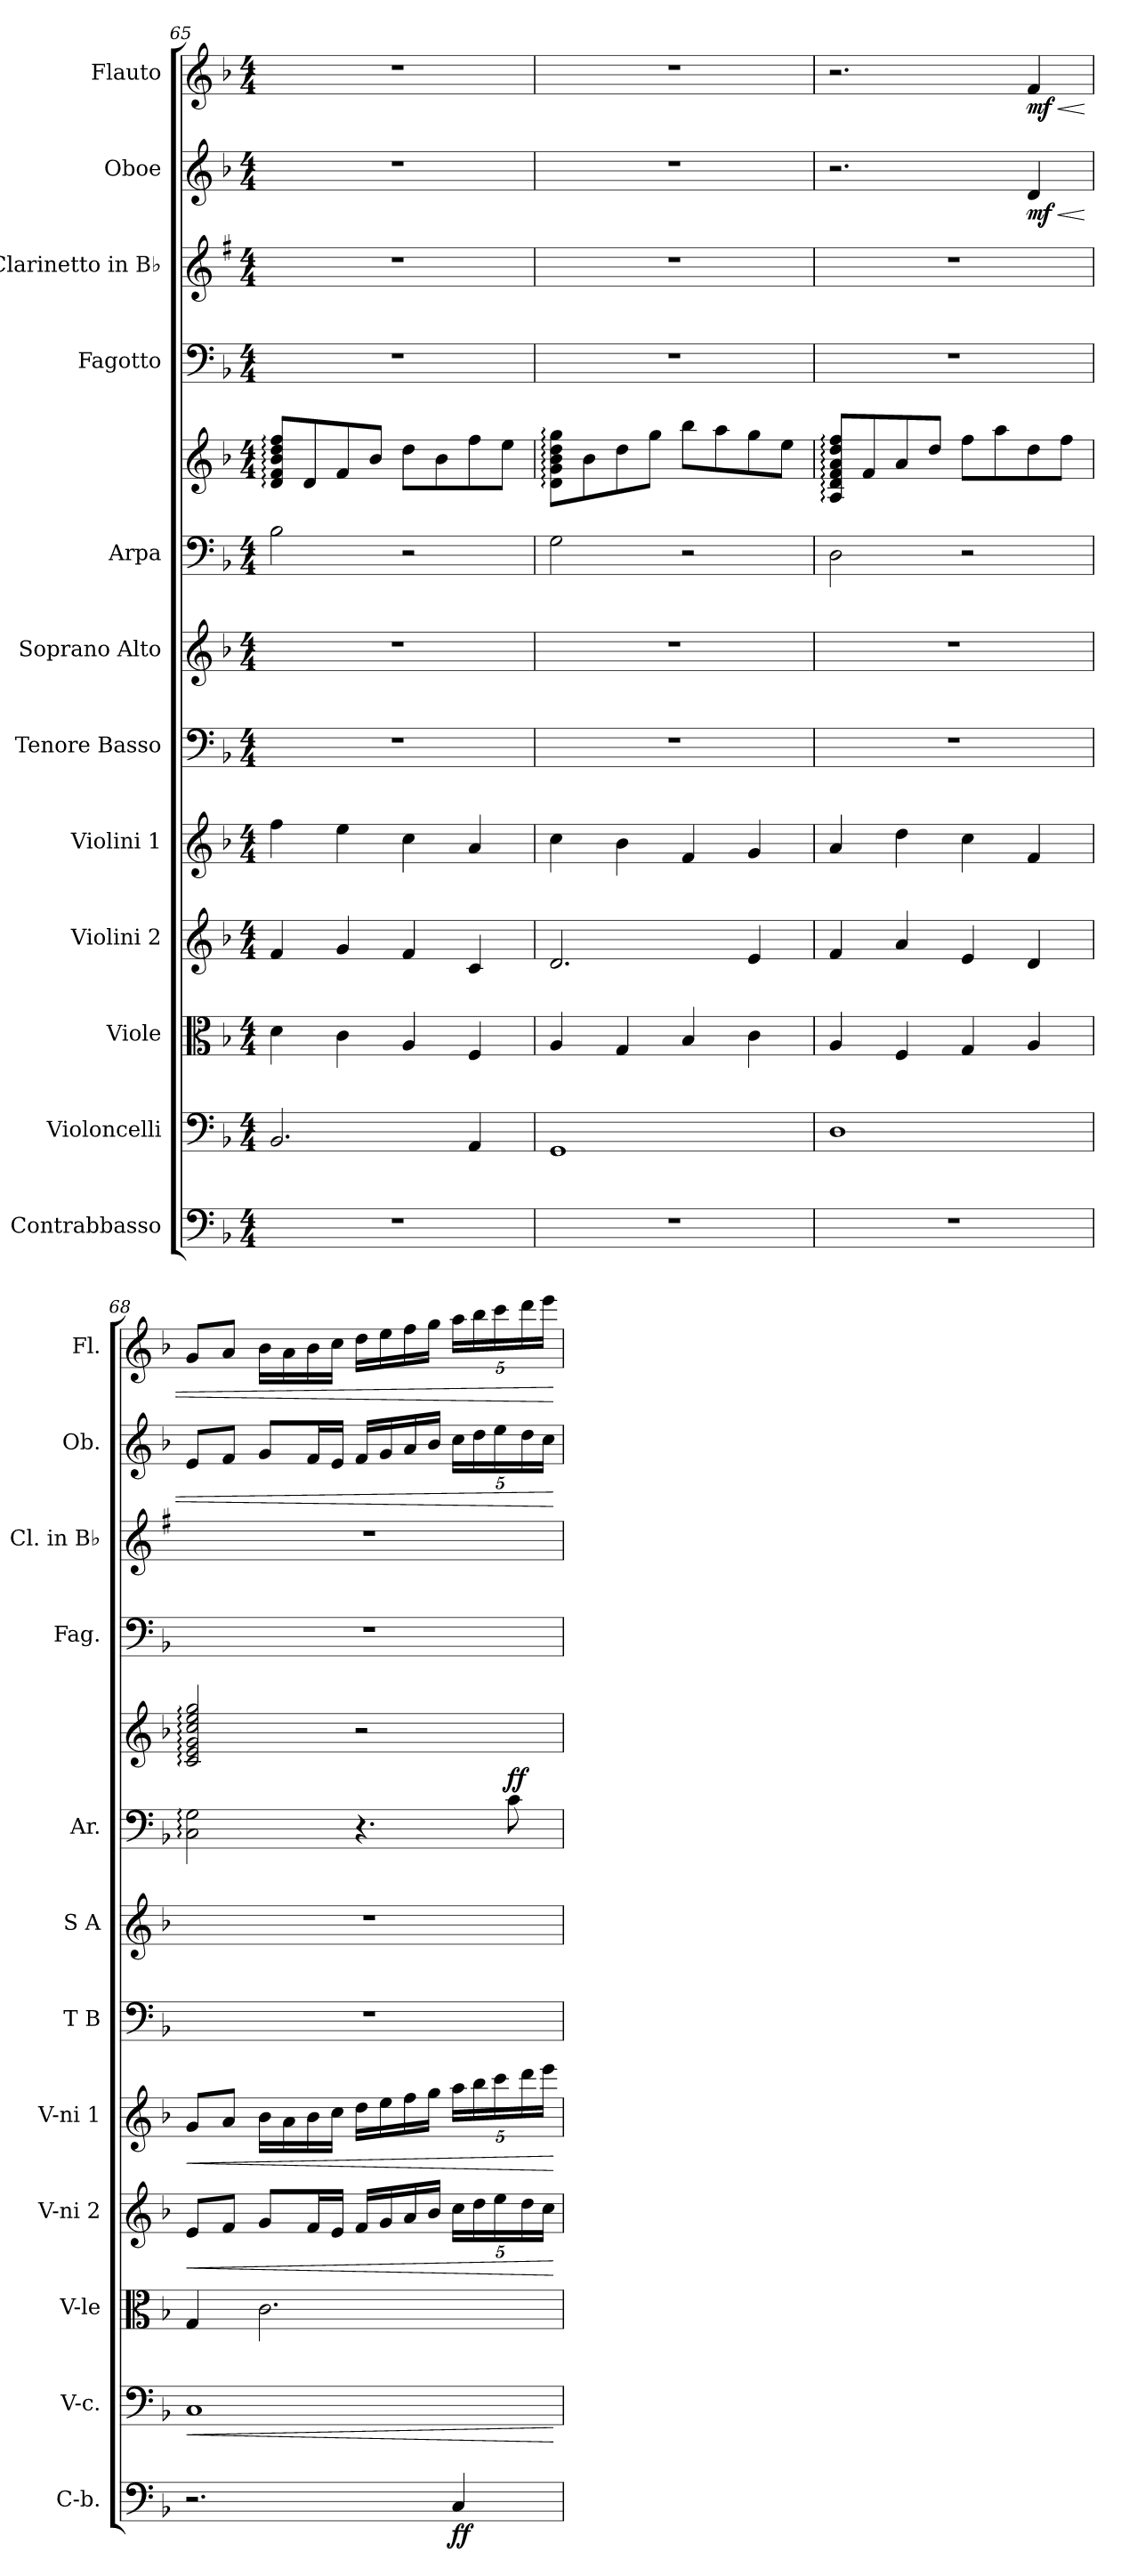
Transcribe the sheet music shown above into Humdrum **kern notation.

**kern	**dynam	**kern	**dynam	**kern	**kern	**dynam	**kern	**dynam	**kern	**kern	**kern	**kern	**dynam	**kern	**kern	**kern	**dynam	**kern	**dynam
*part12	*part12	*part11	*part11	*part10	*part9	*part9	*part8	*part8	*part7	*part6	*part5	*part5	*part5	*part4	*part3	*part2	*part2	*part1	*part1
*staff13	*staff13	*staff12	*staff12	*staff11	*staff10	*staff10	*staff9	*staff9	*staff8	*staff7	*staff6	*staff5	*staff5/6	*staff4	*staff3	*staff2	*staff2	*staff1	*staff1
*I"Contrabbasso	*	*I"Violoncelli	*	*I"Viole	*I"Violini 2	*	*I"Violini 1	*	*I"Tenore Basso	*I"Soprano Alto	*I"Arpa	*	*	*I"Fagotto	*I"Clarinetto in B♭	*I"Oboe	*	*I"Flauto	*
*I'C-b.	*	*I'V-c.	*	*I'V-le	*I'V-ni 2	*	*I'V-ni 1	*	*I'T B	*I'S A	*I'Ar.	*	*	*I'Fag.	*I'Cl. in B♭	*I'Ob.	*	*I'Fl.	*
*clefF4	*	*clefF4	*	*clefC3	*clefG2	*	*clefG2	*	*clefF4	*clefG2	*clefF4	*clefG2	*	*clefF4	*clefG2	*clefG2	*	*clefG2	*
*	*	*	*	*	*	*	*	*	*	*	*	*	*	*	*ITrd1c2	*	*	*	*
*k[b-]	*	*k[b-]	*	*k[b-]	*k[b-]	*	*k[b-]	*	*k[b-]	*k[b-]	*k[b-]	*k[b-]	*	*k[b-]	*k[b-]	*k[b-]	*	*k[b-]	*
*M4/4	*	*M4/4	*	*M4/4	*M4/4	*	*M4/4	*	*M4/4	*M4/4	*M4/4	*M4/4	*	*M4/4	*M4/4	*M4/4	*	*M4/4	*
=65	=65	=65	=65	=65	=65	=65	=65	=65	=65	=65	=65	=65	=65	=65	=65	=65	=65	=65	=65
1r	.	2.BB-	.	4d	4f	.	4ff	.	1r	1r	2B-:	8d: 8f: 8b-: 8dd: 8ff:L	.	1r	1r	1r	.	1r	.
.	.	.	.	.	.	.	.	.	.	.	.	8d	.	.	.	.	.	.	.
.	.	.	.	4c	4g	.	4ee	.	.	.	.	8f	.	.	.	.	.	.	.
.	.	.	.	.	.	.	.	.	.	.	.	8b-J	.	.	.	.	.	.	.
.	.	.	.	4A	4f	.	4cc	.	.	.	2r	8ddL	.	.	.	.	.	.	.
.	.	.	.	.	.	.	.	.	.	.	.	8b-	.	.	.	.	.	.	.
.	.	4AA	.	4F	4c	.	4a	.	.	.	.	8ff	.	.	.	.	.	.	.
.	.	.	.	.	.	.	.	.	.	.	.	8eeJ	.	.	.	.	.	.	.
=66	=66	=66	=66	=66	=66	=66	=66	=66	=66	=66	=66	=66	=66	=66	=66	=66	=66	=66	=66
1r	.	1GG	.	4A	2.d	.	4cc	.	1r	1r	2G:	8d: 8g: 8b-: 8dd: 8gg:L	.	1r	1r	1r	.	1r	.
.	.	.	.	.	.	.	.	.	.	.	.	8b-	.	.	.	.	.	.	.
.	.	.	.	4G	.	.	4b-	.	.	.	.	8dd	.	.	.	.	.	.	.
.	.	.	.	.	.	.	.	.	.	.	.	8ggJ	.	.	.	.	.	.	.
.	.	.	.	4B-	.	.	4f	.	.	.	2r	8bb-L	.	.	.	.	.	.	.
.	.	.	.	.	.	.	.	.	.	.	.	8aa	.	.	.	.	.	.	.
.	.	.	.	4c	4e	.	4g	.	.	.	.	8gg	.	.	.	.	.	.	.
.	.	.	.	.	.	.	.	.	.	.	.	8eeJ	.	.	.	.	.	.	.
=67	=67	=67	=67	=67	=67	=67	=67	=67	=67	=67	=67	=67	=67	=67	=67	=67	=67	=67	=67
1r	.	1D	.	4A	4f	.	4a	.	1r	1r	2D:	8A: 8d: 8f: 8a: 8dd: 8ff:L	.	1r	1r	2.r	.	2.r	.
.	.	.	.	.	.	.	.	.	.	.	.	8f	.	.	.	.	.	.	.
.	.	.	.	4F	4a	.	4dd	.	.	.	.	8a	.	.	.	.	.	.	.
.	.	.	.	.	.	.	.	.	.	.	.	8ddJ	.	.	.	.	.	.	.
.	.	.	.	4G	4e	.	4cc	.	.	.	2r	8ffL	.	.	.	.	.	.	.
.	.	.	.	.	.	.	.	.	.	.	.	8aa	.	.	.	.	.	.	.
!	!	!	!	!	!	!	!	!	!	!	!	!	!	!	!	!	!LO:HP:b	!	!LO:HP:b
.	.	.	.	4A	4d	.	4f	.	.	.	.	8dd	.	.	.	4d	< mf	4f	< mf
.	.	.	.	.	.	.	.	.	.	.	.	8ffJ	.	.	.	.	.	.	.
=68	=68	=68	=68	=68	=68	=68	=68	=68	=68	=68	=68	=68	=68	=68	=68	=68	=68	=68	=68
!	!	!	!LO:HP:b	!	!	!LO:HP:b	!	!LO:HP:b	!	!	!	!	!	!	!	!	!	!	!
*	*	*	*	*	*	*	*	*	*	*	*	*^	*	*	*	*	*	*	*
2.r	.	1C	<	4G	8eL	<	8gL	<	1r	1r	2C: 2G:	2c: 2e: 2g: 2cc: 2ee: 2gg:	2..ryy	.	1r	1r	8eL	.	8gL	.
.	.	.	.	.	8fJ	.	8aJ	.	.	.	.	.	.	.	.	.	8fJ	.	8aJ	.
.	.	.	.	2.c	8gL	.	16b-LL	.	.	.	.	.	.	.	.	.	8gL	.	16b-LL	.
.	.	.	.	.	.	.	16a	.	.	.	.	.	.	.	.	.	.	.	16a	.
.	.	.	.	.	16fL	.	16b-	.	.	.	.	.	.	.	.	.	16fL	.	16b-	.
.	.	.	.	.	16eJJ	.	16ccJJ	.	.	.	.	.	.	.	.	.	16eJJ	.	16ccJJ	.
.	.	.	.	.	16fLL	.	16ddLL	.	.	.	4.r	2r	.	.	.	.	16fLL	.	16ddLL	.
.	.	.	.	.	16g	.	16ee	.	.	.	.	.	.	.	.	.	16g	.	16ee	.
.	.	.	.	.	16a	.	16ff	.	.	.	.	.	.	.	.	.	16a	.	16ff	.
.	.	.	.	.	16b-JJ	.	16ggJJ	.	.	.	.	.	.	.	.	.	16b-JJ	.	16ggJJ	.
4C	ff	.	.	.	20ccLL	.	20aaLL	.	.	.	.	.	.	.	.	.	20ccLL	.	20aaLL	.
.	.	.	.	.	20dd	.	20bb-	.	.	.	.	.	.	.	.	.	20dd	.	20bb-	.
.	.	.	.	.	20ee	.	20ccc	.	.	.	.	.	.	.	.	.	20ee	.	20ccc	.
.	.	.	.	.	.	.	.	.	.	.	8c	.	8ryy	ff	.	.	.	.	.	.
.	.	.	.	.	20dd	.	20ddd	.	.	.	.	.	.	.	.	.	20dd	.	20ddd	.
.	.	.	.	.	20ccJJ	.	20eeeJJ	.	.	.	.	.	.	.	.	.	20ccJJ	.	20eeeJJ	.
.	.	.	[	.	.	[	.	[	.	.	.	.	.	.	.	.	.	[	.	[
*	*	*	*	*	*	*	*	*	*	*	*	*v	*v	*	*	*	*	*	*	*
=	=	=	=	=	=	=	=	=	=	=	=	=	=	=	=	=	=	=	=
*-	*-	*-	*-	*-	*-	*-	*-	*-	*-	*-	*-	*-	*-	*-	*-	*-	*-	*-	*-
